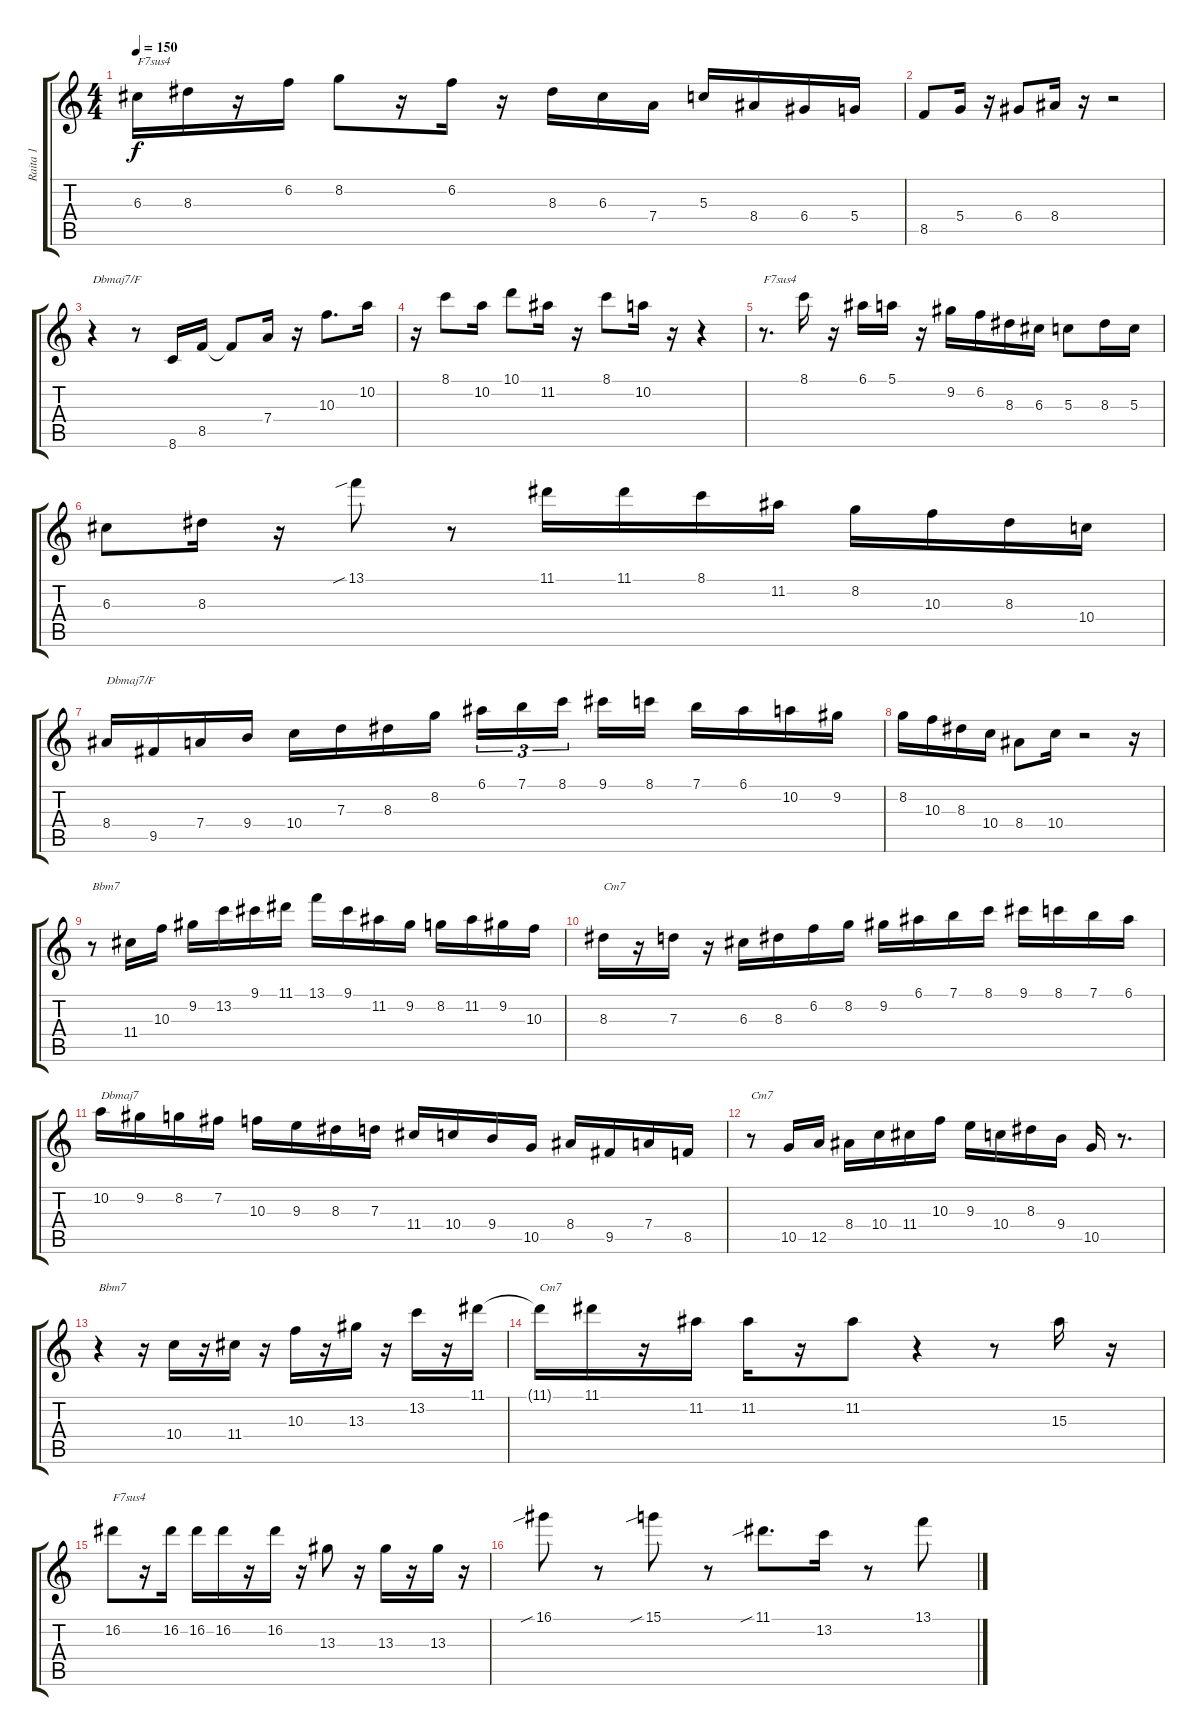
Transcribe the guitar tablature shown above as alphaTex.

\track ("Raita 1" "Raita 1") {instrument electricguitarjazz}
\staff {score tabs}
\tuning (E4 B3 G3 D3 A2 E2) {hide}
\ts (4 4)
\tempo 150
\clef g2
\ks aminor
6.3.16{txt "F7sus4" dy f} 8.3.16 r.16 6.2.16 8.2.8 r.16 6.2.16 r.16 8.3.16 6.3.16 7.4.16 5.3.16 8.4.16 6.4.16 5.4.16 |
8.5.8 5.4.16 r.16 6.4.8 8.4.16 r.16 r.2 |
r.4{txt "Dbmaj7/F"} r.8 8.6.16 8.5.16 8.5{t}.8 7.4.16 r.16 10.3.8{d} 10.2.16 |
r.16 8.1.8 10.2.16 10.1.8 11.2.16 r.16 8.1.8 10.2.16 r.16 r.4 |
r.8{d txt "F7sus4"} 8.1.16 r.16 6.1.16 5.1.16 r.16 9.2.16 6.2.16 8.3.16 6.3.16 5.3.8 8.3.16 5.3.16 |
6.3.8 8.3.16 r.16 13.1{sib}.8 r.8 11.1.16 11.1.16 8.1.16 11.2.16 8.2.16 10.3.16 8.3.16 10.4.16 |
8.4.16{txt "Dbmaj7/F"} 9.5.16 7.4.16 9.4.16 10.4.16 7.3.16 8.3.16 8.2.16 6.1.16{tu (3 2)} 7.1.16{tu (3 2)} 8.1.16{tu (3 2) beam splitsecondary} 9.1.16 8.1.16 7.1.16 6.1.16 10.2.16 9.2.16 |
8.2.16 10.3.16 8.3.16 10.4.16 8.4.8 10.4.16 r.2 r.16 |
r.8{txt "Bbm7"} 11.4.16 10.3.16 9.2.16 13.2.16 9.1.16 11.1.16 13.1.16 9.1.16 11.2.16 9.2.16 8.2.16 11.2.16 9.2.16 10.3.16 |
8.3.16{txt "Cm7"} r.16 7.3.16 r.16 6.3.16 8.3.16 6.2.16 8.2.16 9.2.16 6.1.16 7.1.16 8.1.16 9.1.16 8.1.16 7.1.16 6.1.16 |
10.2.16{txt "Dbmaj7"} 9.2.16 8.2.16 7.2.16 10.3.16 9.3.16 8.3.16 7.3.16 11.4.16 10.4.16 9.4.16 10.5.16 8.4.16 9.5.16 7.4.16 8.5.16 |
r.8{txt "Cm7"} 10.5.16 12.5.16 8.4.16 10.4.16 11.4.16 10.3.16 9.3.16 10.4.16 8.3.16 9.4.16 10.5.16 r.8{d} |
r.4{txt "Bbm7"} r.16 10.4.16 r.16 11.4.16 r.16 10.3.16 r.16 13.3.16 r.16 13.2.16 r.16 11.1.16 |
11.1{t}.16{txt "Cm7"} 11.1.16 r.16 11.2.16 11.2.16 r.16 11.2.8 r.4 r.8 15.3.16 r.16 |
16.2.8{txt "F7sus4"} r.16 16.2.16 16.2.16 16.2.16 r.16 16.2.16 r.16 13.3.8 r.16 13.3.16 r.16 13.3.16 r.16 |
16.1{sib}.8 r.8 15.1{sib}.8 r.8 11.1{sib}.8{d} 13.2.16 r.8 13.1.8
